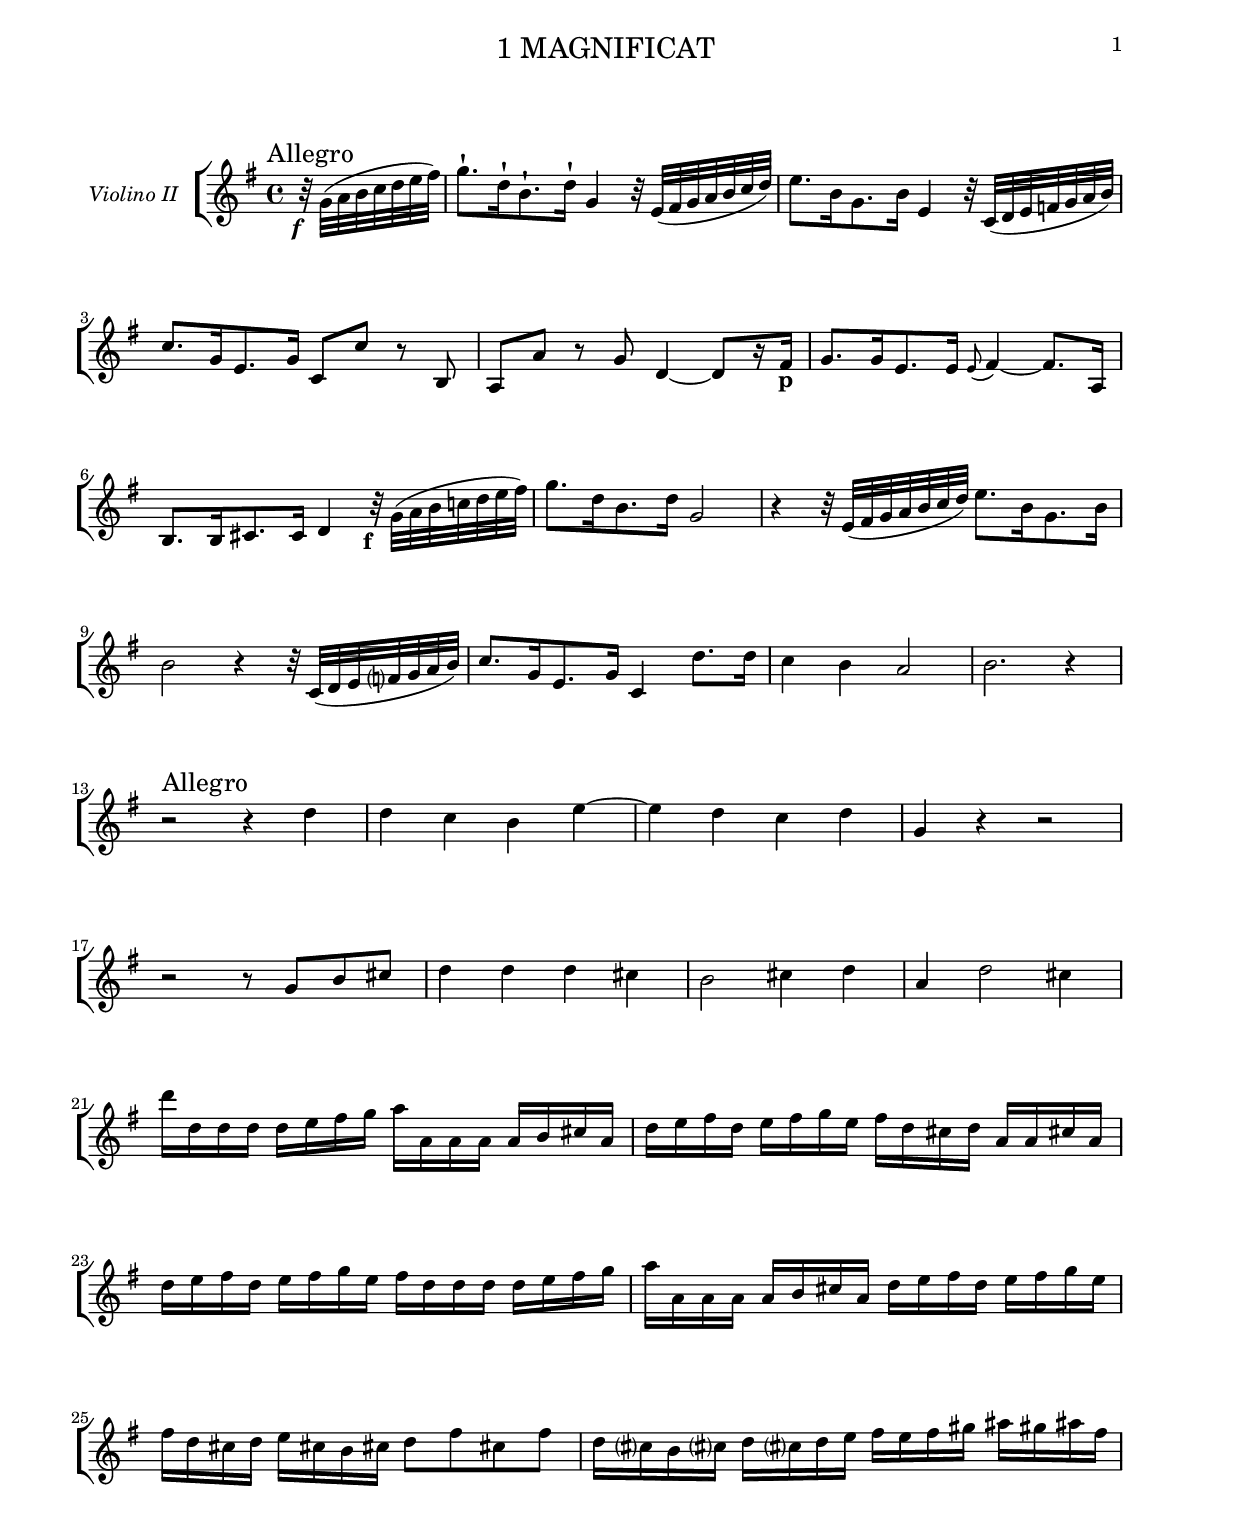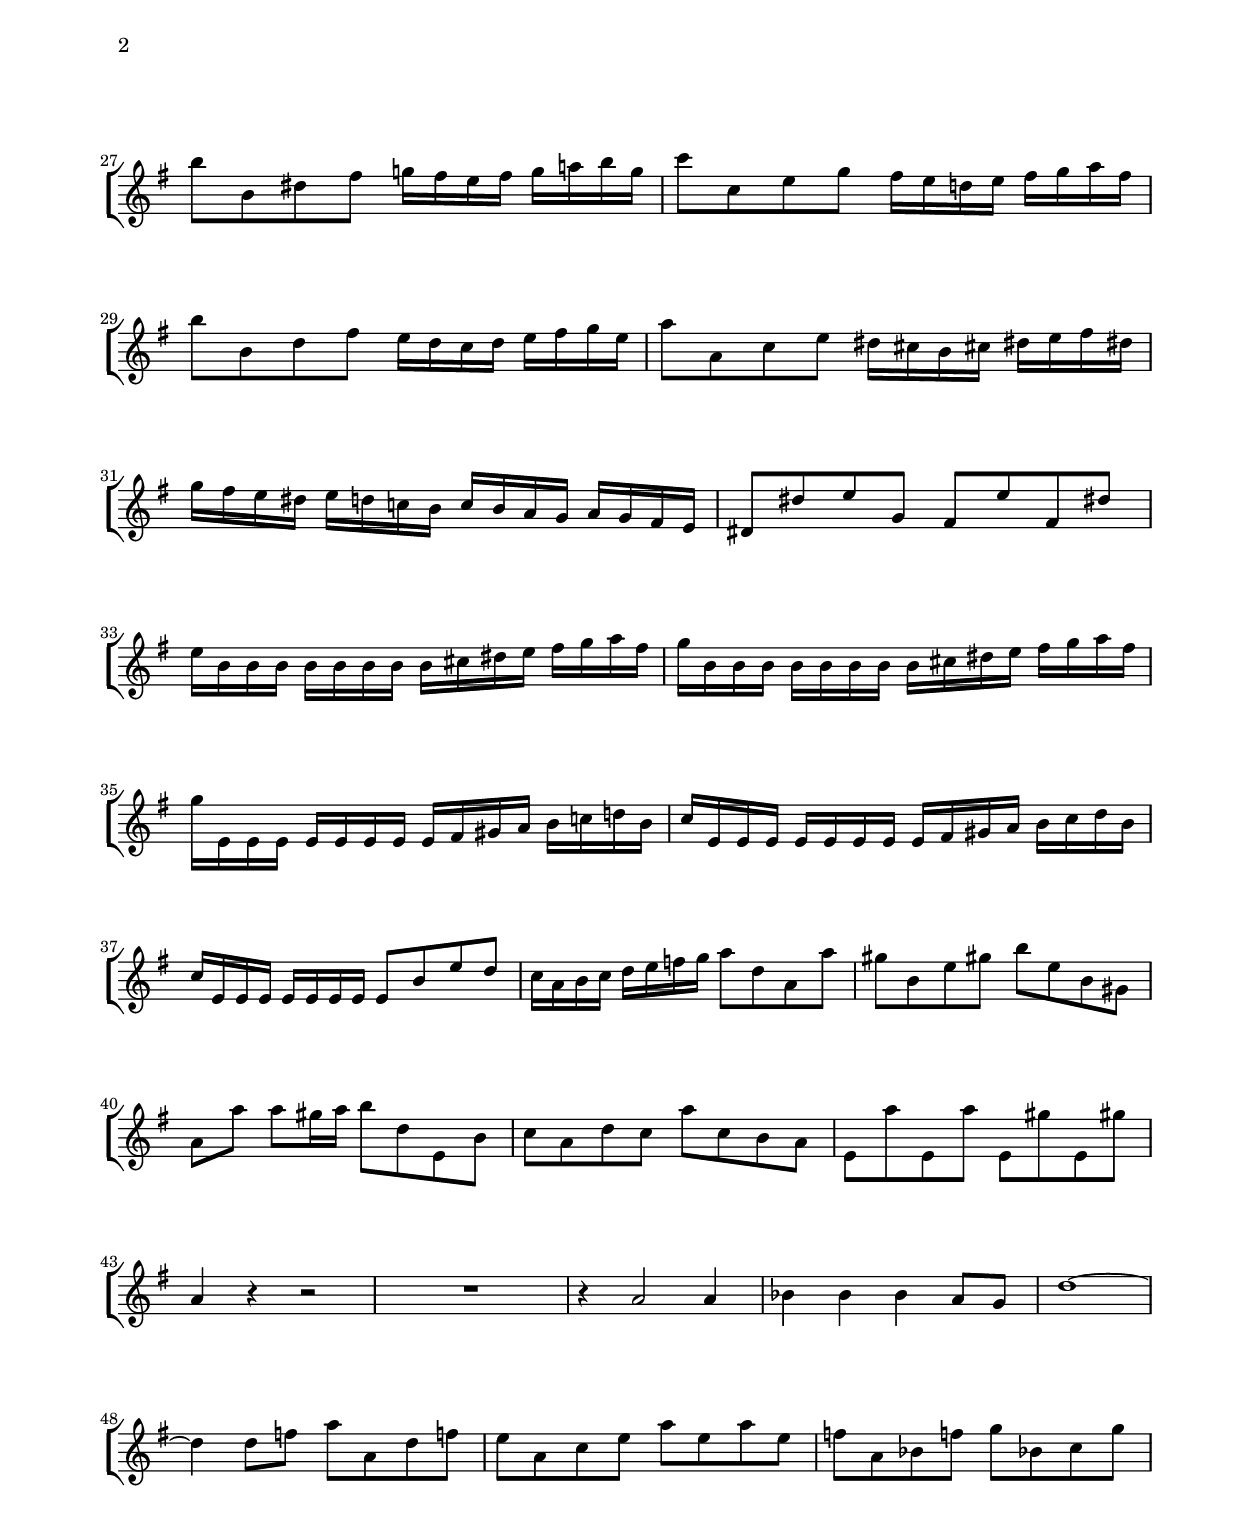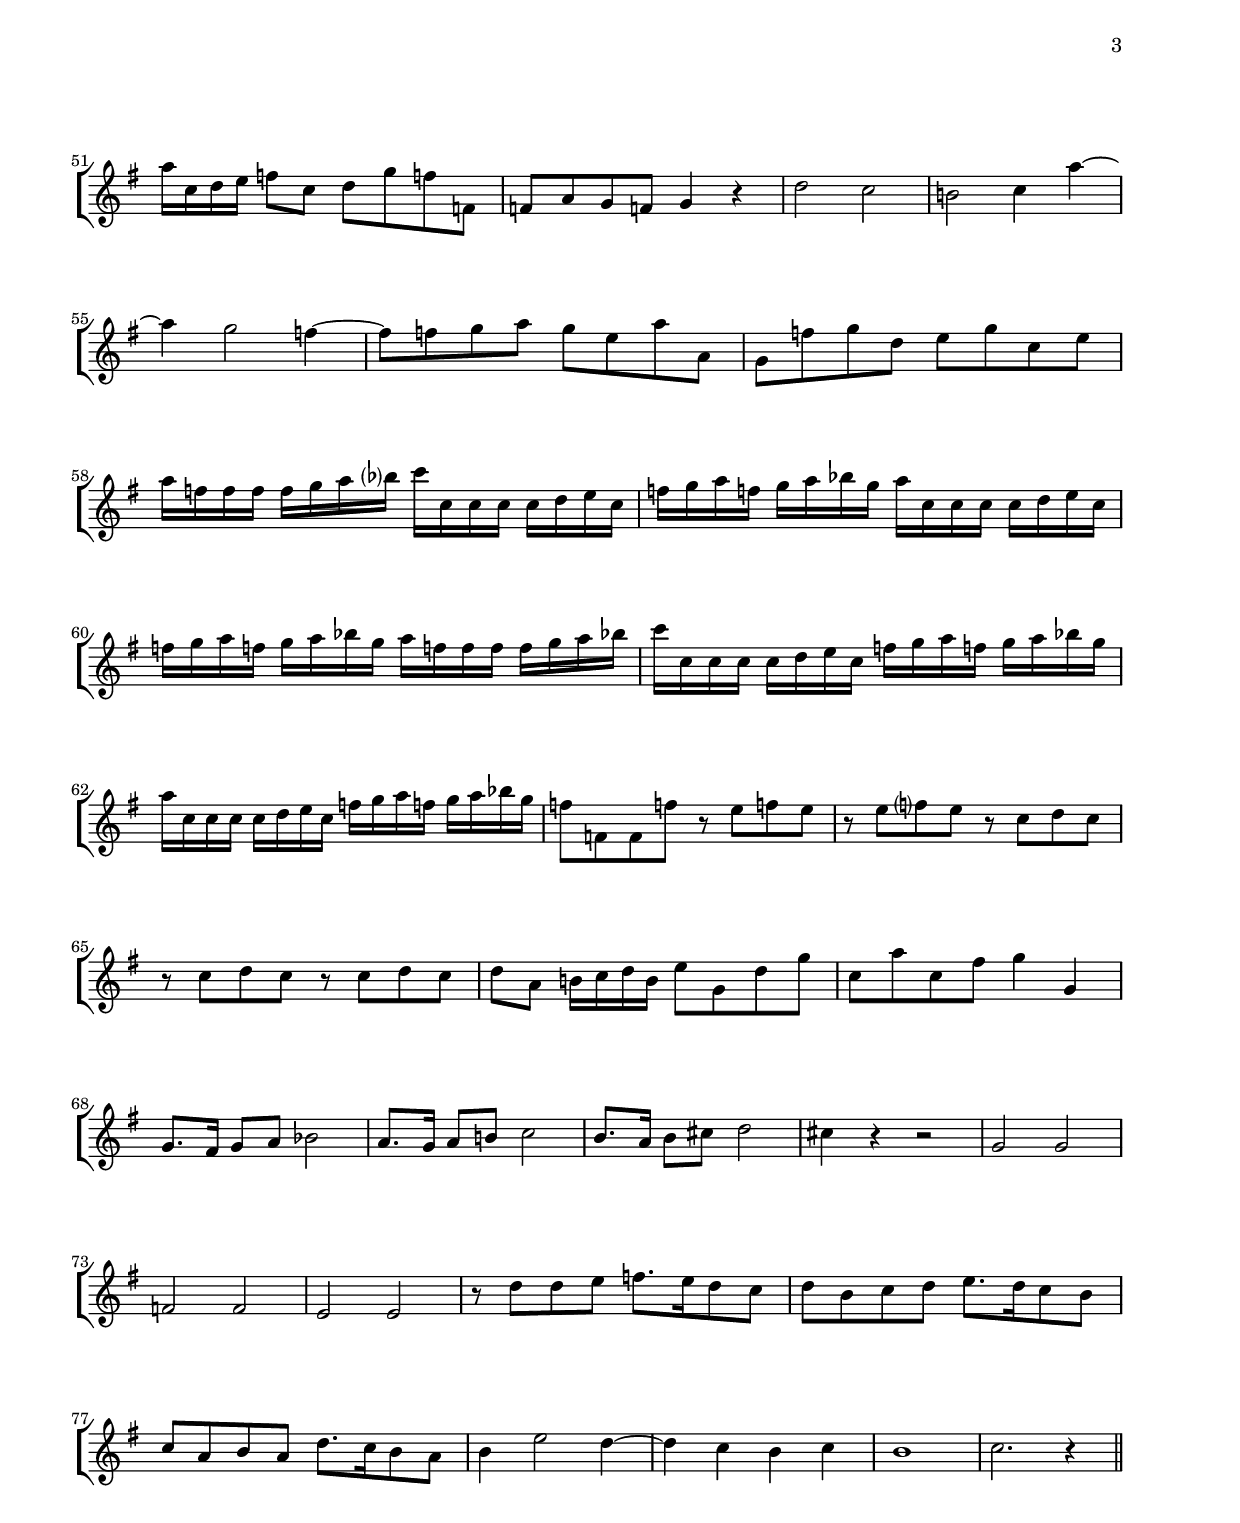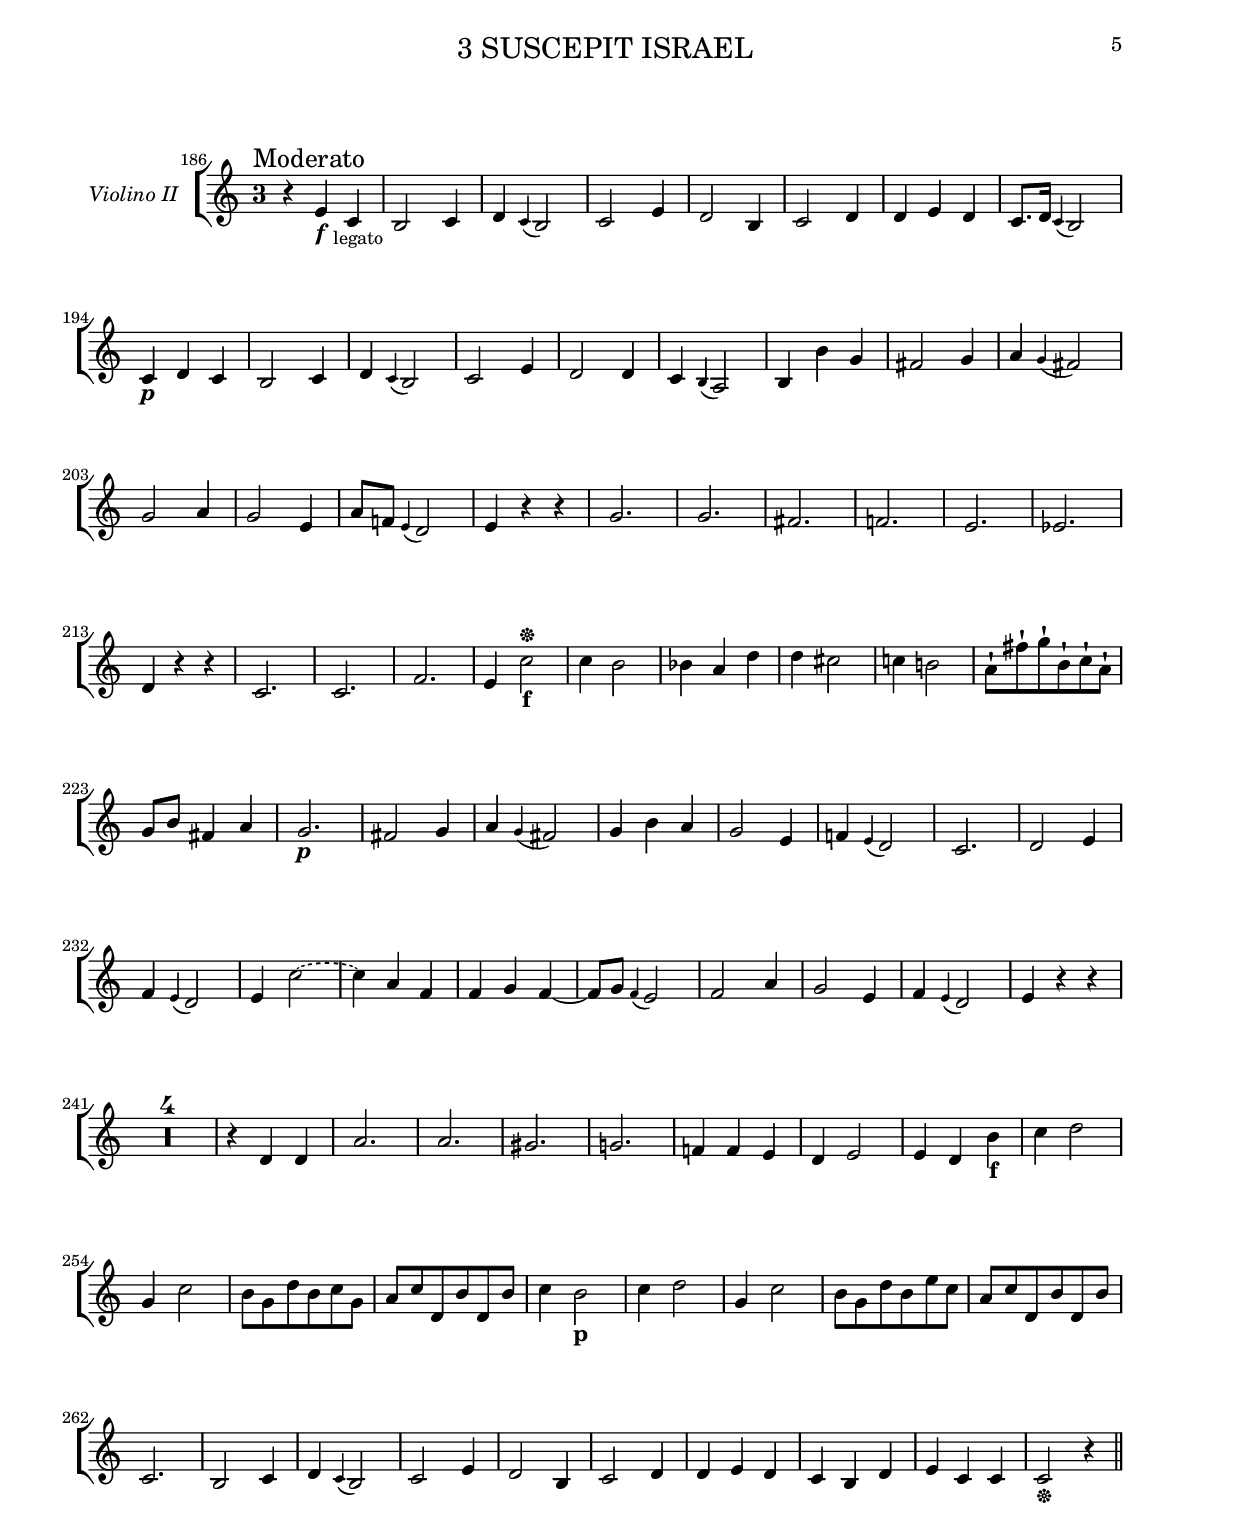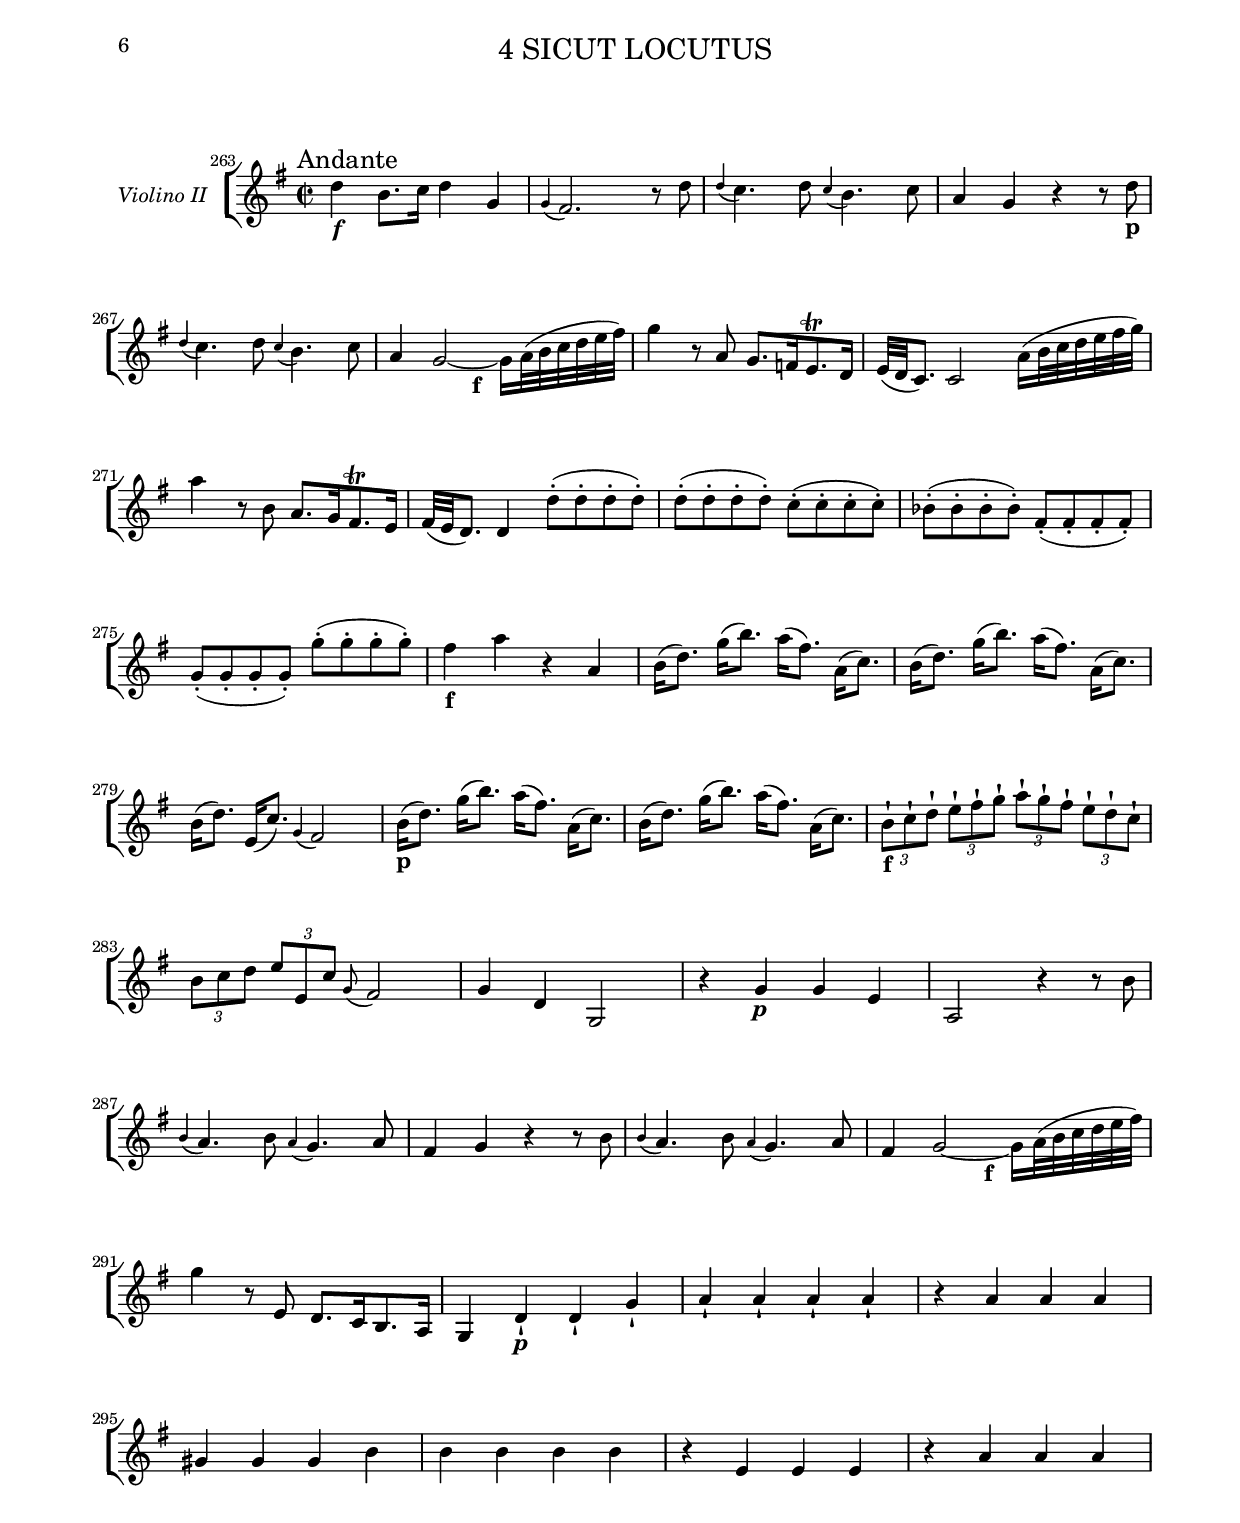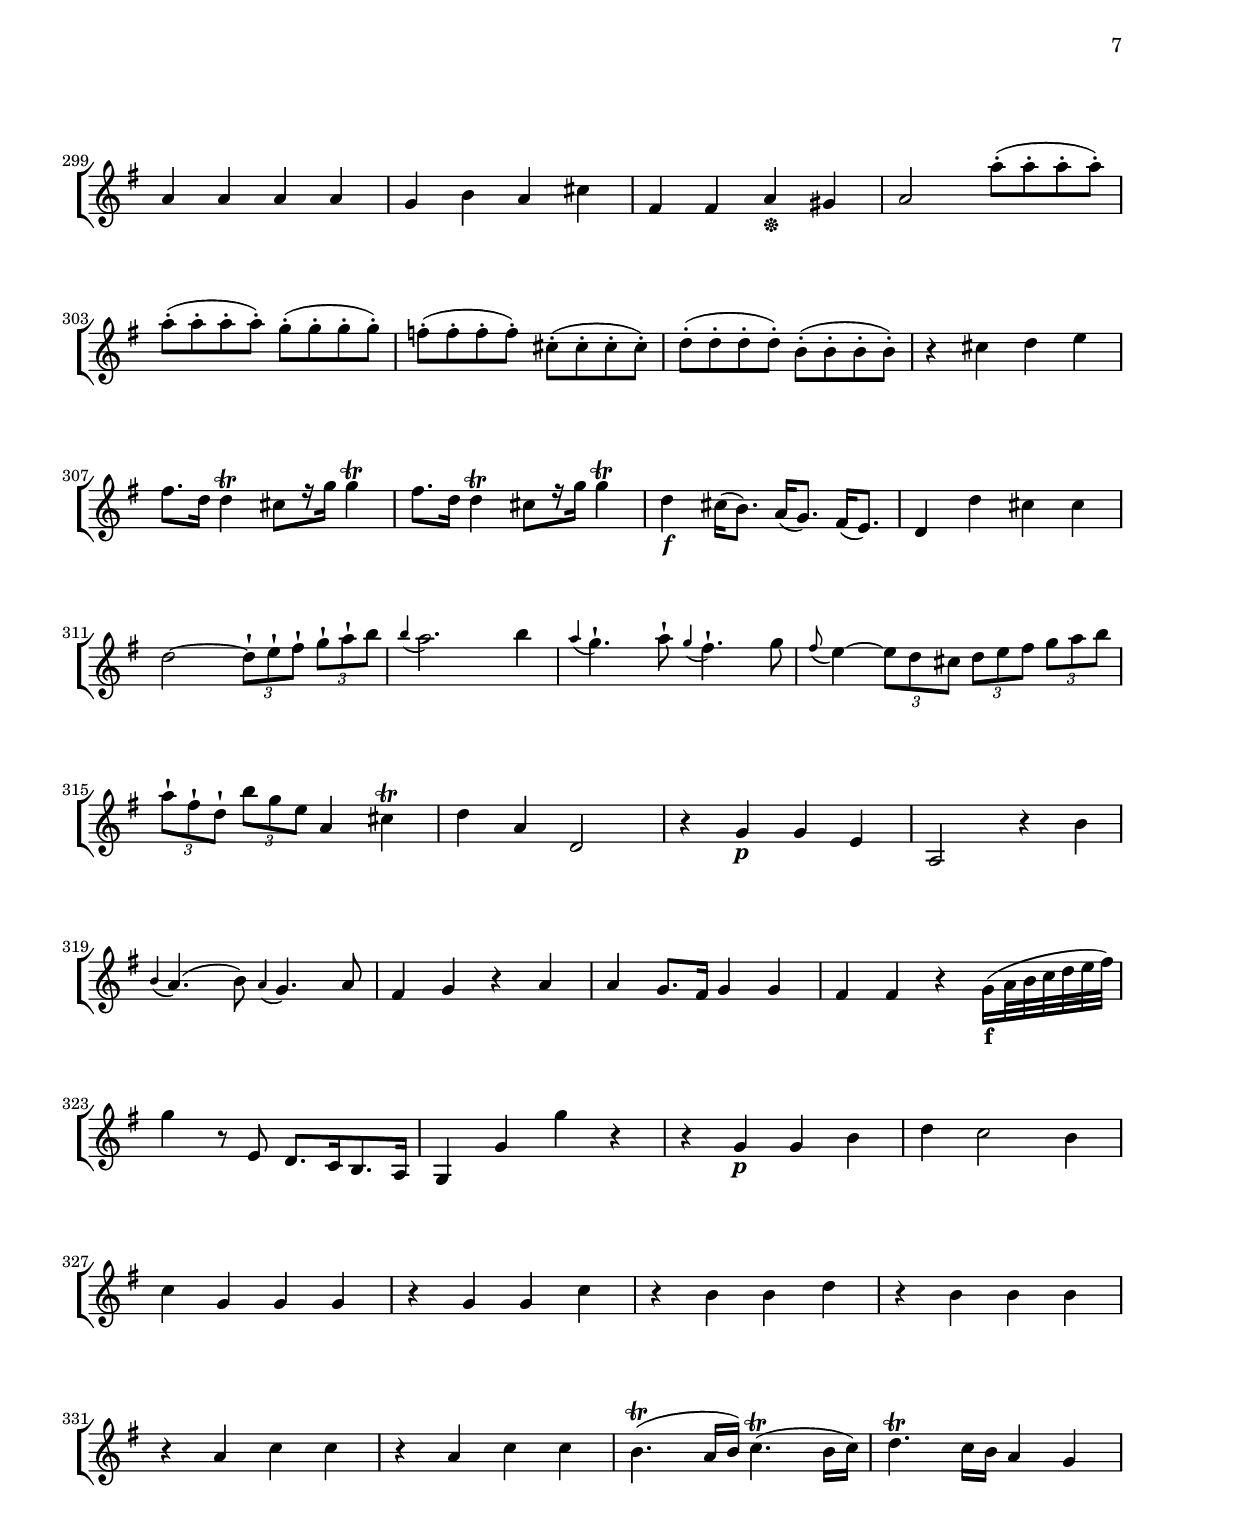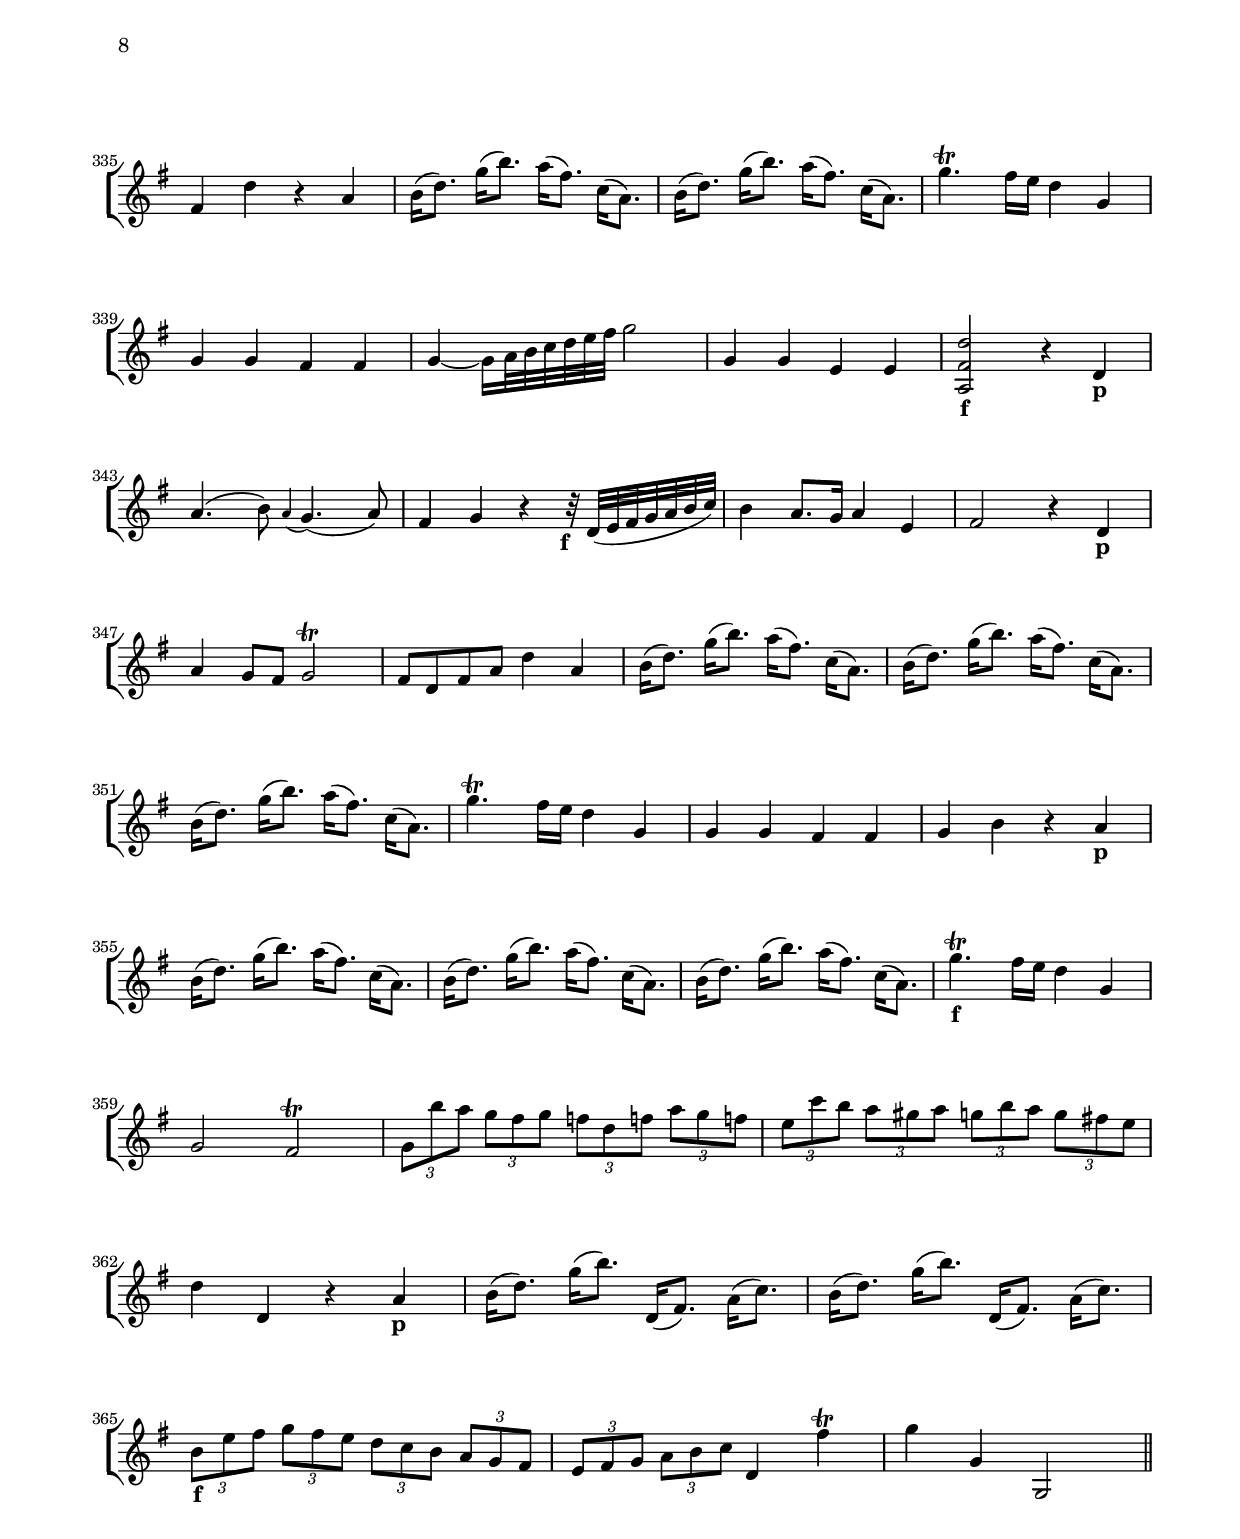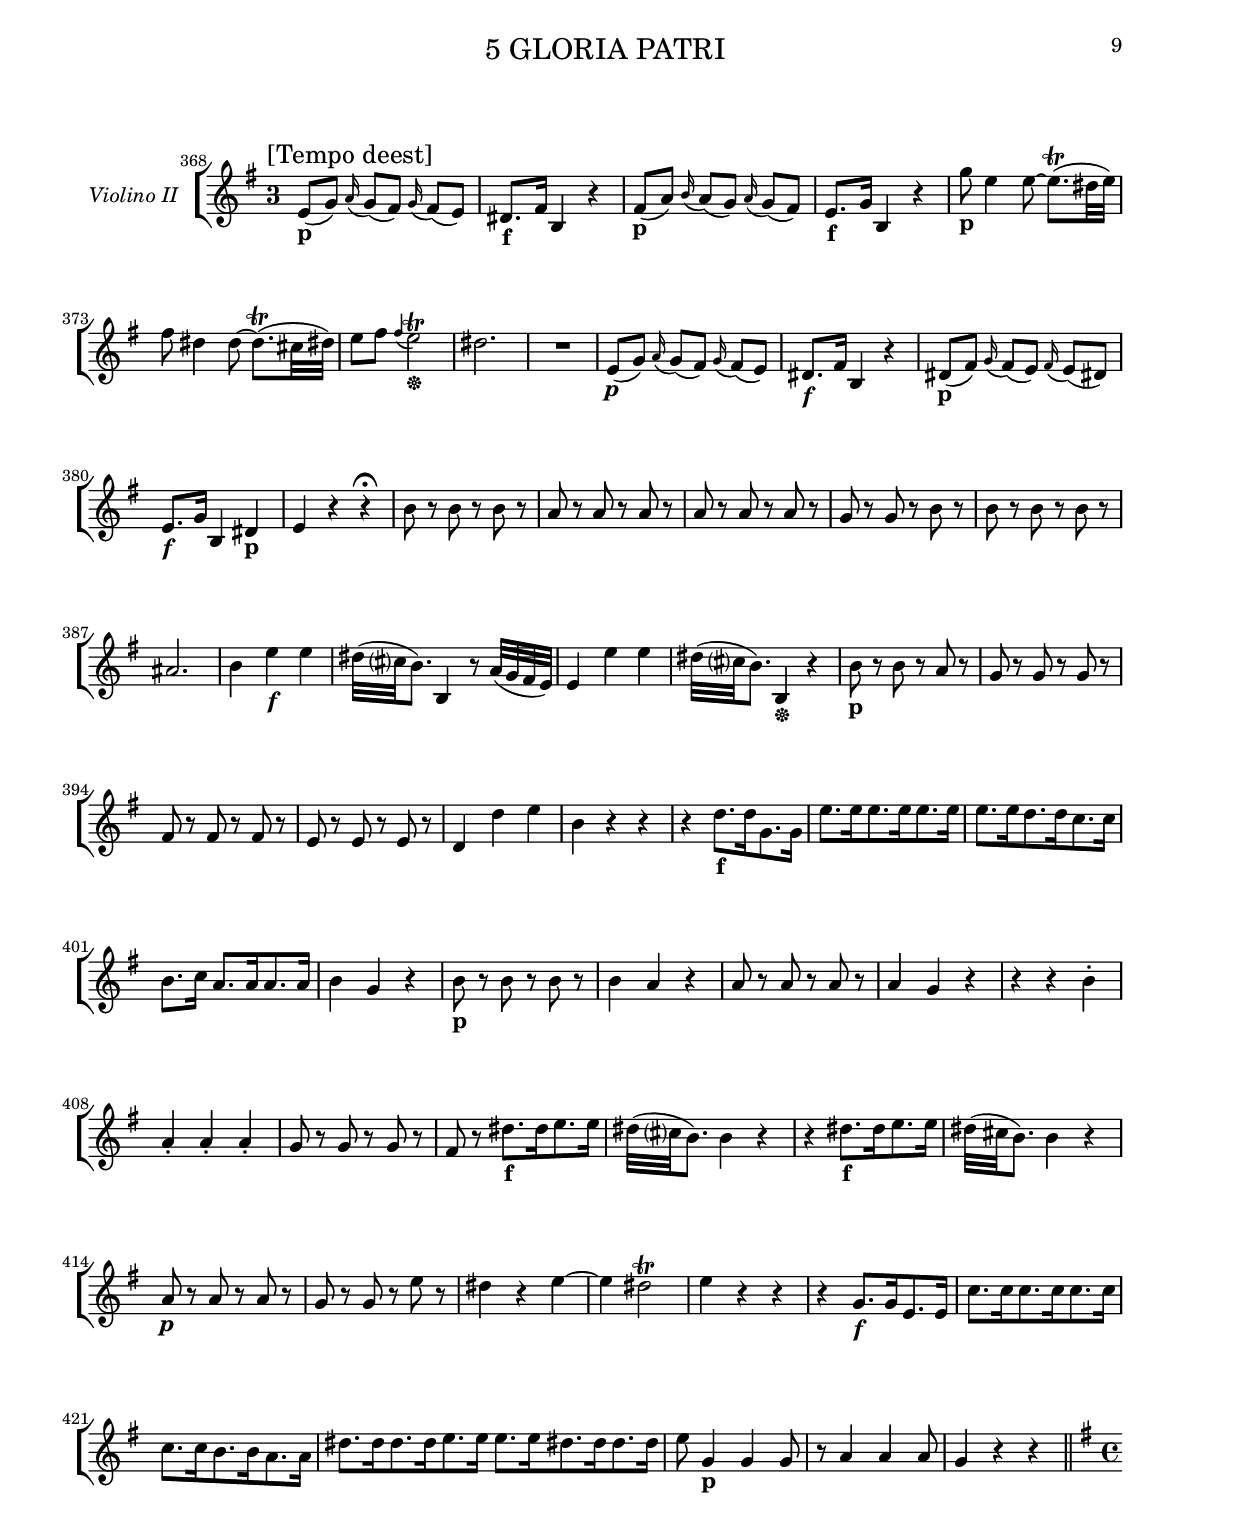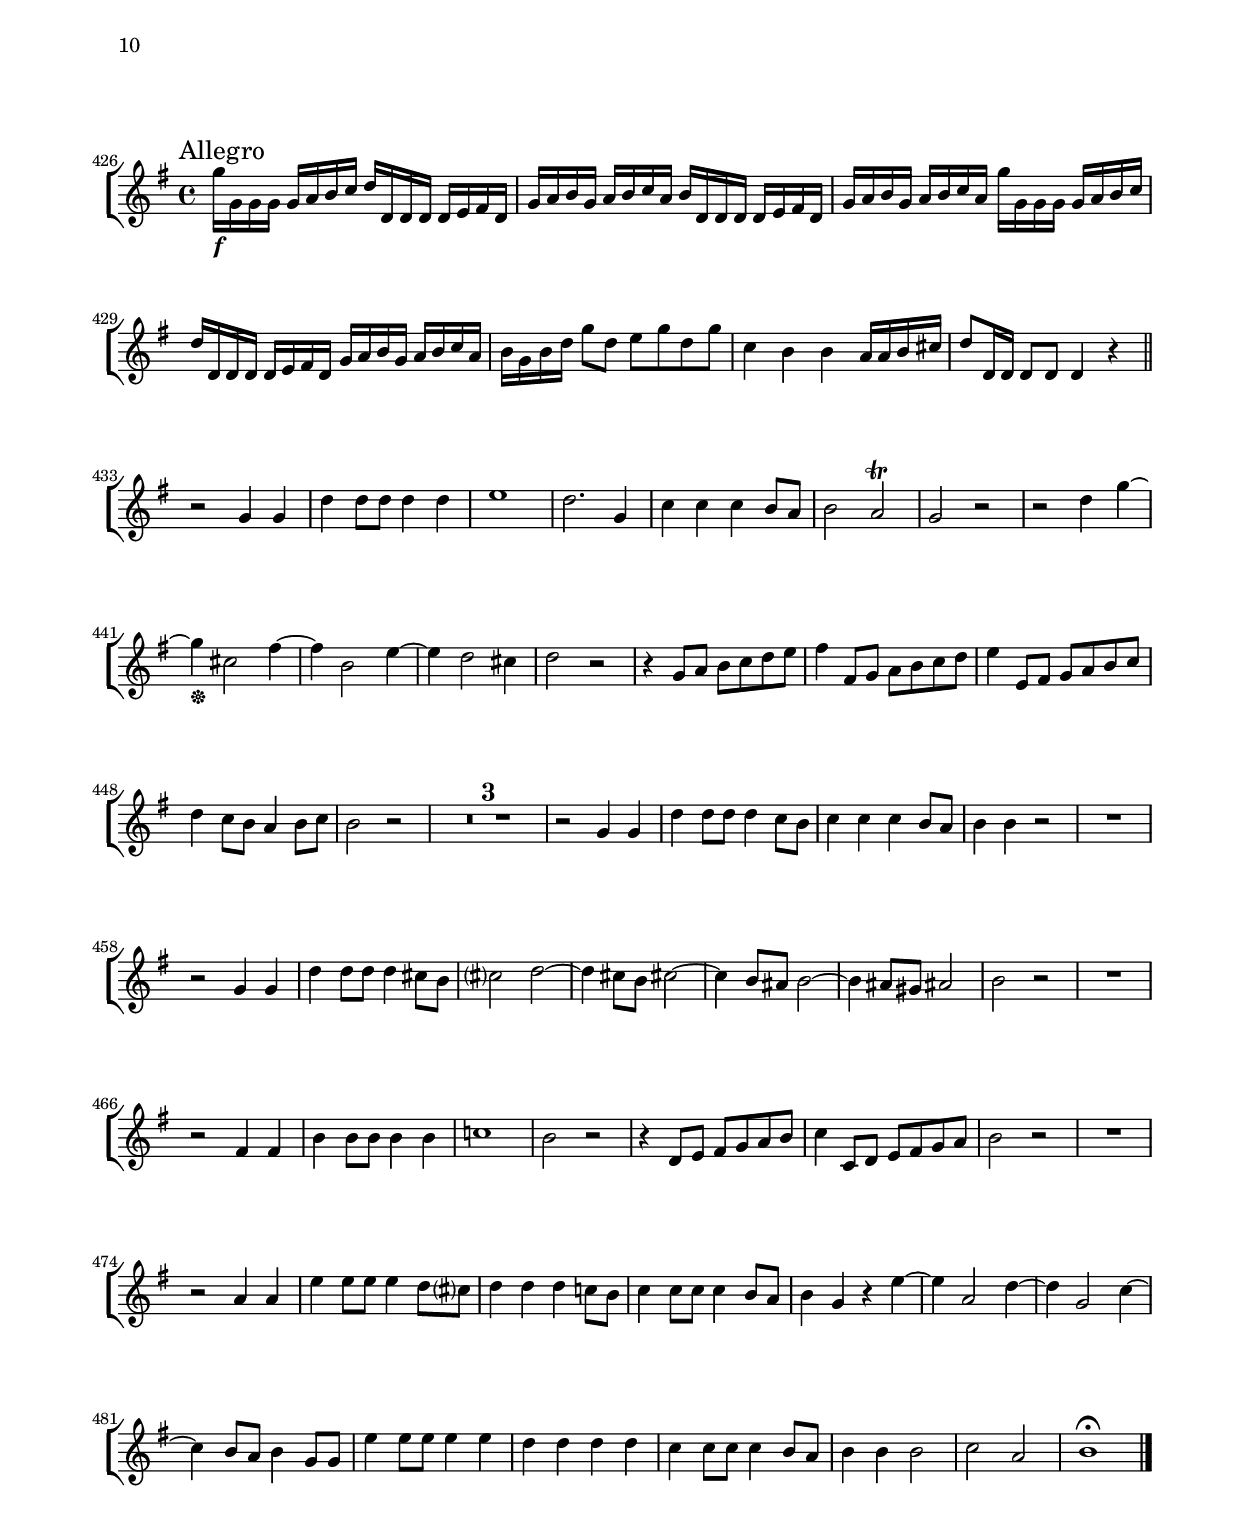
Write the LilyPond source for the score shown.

% (c) 2018 by Wolfgang Skala.
% This file is licensed under the Creative Commons Attribution-NonCommercial-ShareAlike 4.0 International License.
% To view a copy of this license, visit http://creativecommons.org/licenses/by-nc-sa/4.0/.

\version "2.18.0"

\include "../definitions.ly"

\paper {
	#(set-paper-size "a4" 'portrait)
	indent = 2\cm
	top-margin = 1.5\cm
	system-separator-markup = ##f
	system-system-spacing =
    #'((basic-distance . 17)
       (minimum-distance . 17)
       (padding . -100)
       (stretchability . 0))
	
	top-system-spacing =
    #'((basic-distance . 17)
       (minimum-distance . 17)
       (padding . -100)
       (stretchability . 0))
	
	top-markup-spacing =
    #'((basic-distance . 0)
       (minimum-distance . 0)
       (padding . -100)
       (stretchability . 0))
		
	markup-system-spacing =
    #'((basic-distance . 17)
       (minimum-distance . 17)
       (padding . -100)
       (stretchability . 0))
	
	last-bottom-spacing =
    #'((basic-distance . 0)
       (minimum-distance . 0)
       (padding . 0)
       (stretchability . 1.0e7))
}

#(set-global-staff-size 17.82)


\book {
	\bookpart {
		\header {
			title = "Magnificat"
			subtitle = "BurG II/61"
			movement = "1 MAGNIFICAT"
			location = "Baldassare Galuppi"
		}
		\paper {
			systems-per-page = #9
		}
		\score {
			<<
				\new StaffGroup <<
					\new Staff {
						\set Staff.instrumentName = "Violino II"
						\MagnificatViolinoII
					}
				>>
			>>
		}
	}
	\bookpart {
		\header {
			movement = "2 ESURIENTES"
		}
		\paper {
			systems-per-page = #9
		}
		\score {
			<<
				\new StaffGroup <<
					\new Staff {
						\set Staff.instrumentName = "Violino II"
						\EsurientesViolinoII
					}
				>>
			>>
		}
	}
	\bookpart {
		\header {
			movement = "3 SUSCEPIT ISRAEL"
		}
		\paper {
			systems-per-page = #9
		}
		\score {
			<<
				\new StaffGroup <<
					\new Staff {
						\set Staff.instrumentName = "Violino II"
						\SuscepitViolinoII
					}
				>>
			>>
		}
	}
	\bookpart {
		\header {
			movement = "4 SICUT LOCUTUS"
		}
		\paper {
			systems-per-page = #9
			page-count = #3
		}
		\score {
			<<
				\new StaffGroup <<
					\new Staff {
						\set Staff.instrumentName = "Violino II"
						\SicutViolinoII
					}
				>>
			>>
		}
	}
	\bookpart {
		\header {
			movement = "5 GLORIA PATRI"
		}
		\paper {
			systems-per-page = #9
		}
		\score {
			<<
				\new StaffGroup <<
					\new Staff {
						\set Staff.instrumentName = "Violino II"
						\GloriaViolinoII
					}
				>>
			>>
		}
	}
}